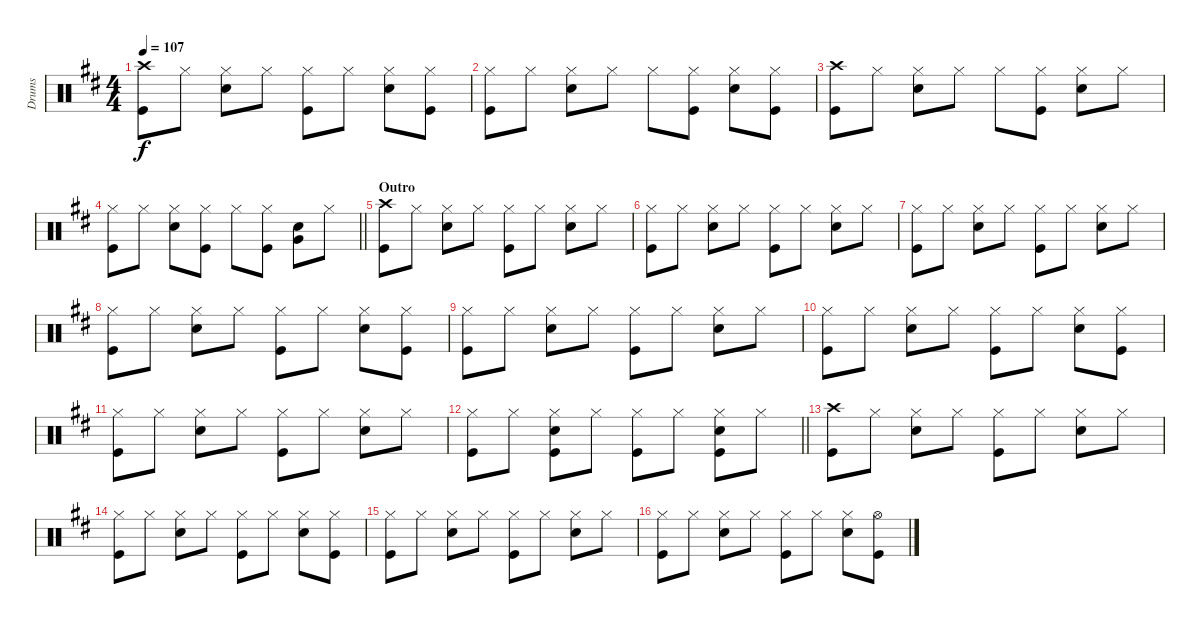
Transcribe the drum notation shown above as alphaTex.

\track ("Drums" "Drums") {solo instrument percussion}
\staff {score}
\articulation defaults
\ts (4 4)
\tempo 107
\clef neutral
\ks d
("Crash high (hit)" "Kick (hit)").8{dy f} "Hi-Hat (closed)".8 ("Hi-Hat (closed)" "Snare (hit) 2").8 "Hi-Hat (closed)".8 ("Hi-Hat (closed)" "Kick (hit)").8 "Hi-Hat (closed)".8 ("Hi-Hat (closed)" "Snare (hit) 2").8 ("Hi-Hat (closed)" "Kick (hit)").8 |
("Hi-Hat (closed)" "Kick (hit)").8 "Hi-Hat (closed)".8 ("Hi-Hat (closed)" "Snare (hit) 2").8 "Hi-Hat (closed)".8 "Hi-Hat (closed)".8 ("Hi-Hat (closed)" "Kick (hit)").8 ("Hi-Hat (closed)" "Snare (hit) 2").8 ("Hi-Hat (closed)" "Kick (hit)").8 |
("Crash high (hit)" "Kick (hit)").8 "Hi-Hat (closed)".8 ("Hi-Hat (closed)" "Snare (hit) 2").8 "Hi-Hat (closed)".8 "Hi-Hat (closed)".8 ("Hi-Hat (closed)" "Kick (hit)").8 ("Hi-Hat (closed)" "Snare (hit) 2").8 "Hi-Hat (closed)".8 |
\barLineRight lightlight
("Hi-Hat (closed)" "Kick (hit)").8 "Hi-Hat (closed)".8 ("Hi-Hat (closed)" "Snare (hit) 2").8 ("Hi-Hat (closed)" "Kick (hit)").8 "Hi-Hat (closed)".8 ("Hi-Hat (closed)" "Kick (hit)").8 ("Snare (hit) 2" "Very Low Tom (hit)").8 "Hi-Hat (closed)".8 |
\section ("" "Outro")
("Crash high (hit)" "Kick (hit)").8 "Hi-Hat (closed)".8 ("Hi-Hat (closed)" "Snare (hit) 2").8 "Hi-Hat (closed)".8 ("Hi-Hat (closed)" "Kick (hit)").8 "Hi-Hat (closed)".8 ("Hi-Hat (closed)" "Snare (hit) 2").8 "Hi-Hat (closed)".8 |
("Hi-Hat (closed)" "Kick (hit)").8 "Hi-Hat (closed)".8 ("Hi-Hat (closed)" "Snare (hit) 2").8 "Hi-Hat (closed)".8 ("Hi-Hat (closed)" "Kick (hit)").8 "Hi-Hat (closed)".8 ("Hi-Hat (closed)" "Snare (hit) 2").8 "Hi-Hat (closed)".8 |
("Hi-Hat (closed)" "Kick (hit)").8 "Hi-Hat (closed)".8 ("Hi-Hat (closed)" "Snare (hit) 2").8 "Hi-Hat (closed)".8 ("Hi-Hat (closed)" "Kick (hit)").8 "Hi-Hat (closed)".8 ("Hi-Hat (closed)" "Snare (hit) 2").8 "Hi-Hat (closed)".8 |
("Hi-Hat (closed)" "Kick (hit)").8 "Hi-Hat (closed)".8 ("Hi-Hat (closed)" "Snare (hit) 2").8 "Hi-Hat (closed)".8 ("Hi-Hat (closed)" "Kick (hit)").8 "Hi-Hat (closed)".8 ("Hi-Hat (closed)" "Snare (hit) 2").8 ("Hi-Hat (closed)" "Kick (hit)").8 |
("Hi-Hat (closed)" "Kick (hit)").8 "Hi-Hat (closed)".8 ("Hi-Hat (closed)" "Snare (hit) 2").8 "Hi-Hat (closed)".8 ("Hi-Hat (closed)" "Kick (hit)").8 "Hi-Hat (closed)".8 ("Hi-Hat (closed)" "Snare (hit) 2").8 "Hi-Hat (closed)".8 |
("Hi-Hat (closed)" "Kick (hit)").8 "Hi-Hat (closed)".8 ("Hi-Hat (closed)" "Snare (hit) 2").8 "Hi-Hat (closed)".8 ("Hi-Hat (closed)" "Kick (hit)").8 "Hi-Hat (closed)".8 ("Hi-Hat (closed)" "Snare (hit) 2").8 ("Hi-Hat (closed)" "Kick (hit)").8 |
("Hi-Hat (closed)" "Kick (hit)").8 "Hi-Hat (closed)".8 ("Hi-Hat (closed)" "Snare (hit) 2").8 "Hi-Hat (closed)".8 ("Hi-Hat (closed)" "Kick (hit)").8 "Hi-Hat (closed)".8 ("Hi-Hat (closed)" "Snare (hit) 2").8 "Hi-Hat (closed)".8 |
\barLineRight lightlight
("Hi-Hat (closed)" "Kick (hit)").8 "Hi-Hat (closed)".8 ("Hi-Hat (closed)" "Snare (hit) 2" "Kick (hit)").8 "Hi-Hat (closed)".8 ("Hi-Hat (closed)" "Kick (hit)").8 "Hi-Hat (closed)".8 ("Hi-Hat (closed)" "Snare (hit) 2" "Kick (hit)").8 "Hi-Hat (closed)".8 |
("Crash high (hit)" "Kick (hit)").8 "Hi-Hat (closed)".8 ("Hi-Hat (closed)" "Snare (hit) 2").8 "Hi-Hat (closed)".8 ("Hi-Hat (closed)" "Kick (hit)").8 "Hi-Hat (closed)".8 ("Hi-Hat (closed)" "Snare (hit) 2").8 "Hi-Hat (closed)".8 |
("Hi-Hat (closed)" "Kick (hit)").8 "Hi-Hat (closed)".8 ("Hi-Hat (closed)" "Snare (hit) 2").8 "Hi-Hat (closed)".8 ("Hi-Hat (closed)" "Kick (hit)").8 "Hi-Hat (closed)".8 ("Hi-Hat (closed)" "Snare (hit) 2").8 ("Hi-Hat (closed)" "Kick (hit)").8 |
("Hi-Hat (closed)" "Kick (hit)").8 "Hi-Hat (closed)".8 ("Hi-Hat (closed)" "Snare (hit) 2").8 "Hi-Hat (closed)".8 ("Hi-Hat (closed)" "Kick (hit)").8 "Hi-Hat (closed)".8 ("Hi-Hat (closed)" "Snare (hit) 2").8 "Hi-Hat (closed)".8 |
("Hi-Hat (closed)" "Kick (hit)").8 "Hi-Hat (closed)".8 ("Hi-Hat (closed)" "Snare (hit) 2").8 "Hi-Hat (closed)".8 ("Hi-Hat (closed)" "Kick (hit)").8 "Hi-Hat (closed)".8 ("Hi-Hat (closed)" "Snare (hit) 2").8 ("Hi-Hat (open)" "Kick (hit)").8
